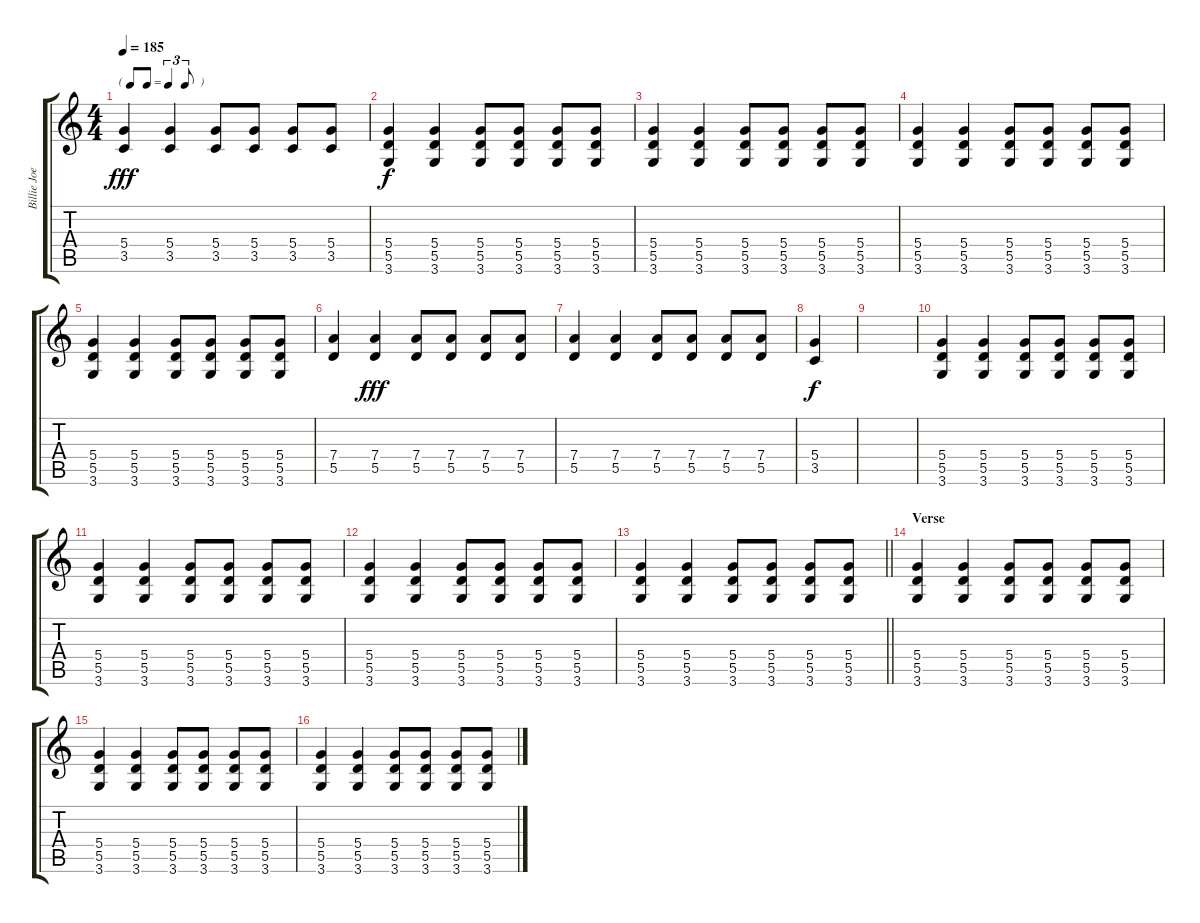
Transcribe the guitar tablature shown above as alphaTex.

\track ("Billie Joe" "Billie Joe") {instrument distortionguitar}
\staff {score tabs}
\tuning (E4 B3 G3 D3 A2 E2) {hide}
\ts (4 4)
\tf triplet8th
\tempo 185
\clef g2
\ks c
(5.4 3.5).4{dy fff} (5.4 3.5).4 (5.4 3.5).8 (5.4 3.5).8 (5.4 3.5).8 (5.4 3.5).8 |
(5.4 5.5 3.6).4{dy f} (5.4 5.5 3.6).4 (5.4 5.5 3.6).8 (5.4 5.5 3.6).8 (5.4 5.5 3.6).8 (5.4 5.5 3.6).8 |
(5.4 5.5 3.6).4 (5.4 5.5 3.6).4 (5.4 5.5 3.6).8 (5.4 5.5 3.6).8 (5.4 5.5 3.6).8 (5.4 5.5 3.6).8 |
(5.4 5.5 3.6).4 (5.4 5.5 3.6).4 (5.4 5.5 3.6).8 (5.4 5.5 3.6).8 (5.4 5.5 3.6).8 (5.4 5.5 3.6).8 |
(5.4 5.5 3.6).4 (5.4 5.5 3.6).4 (5.4 5.5 3.6).8 (5.4 5.5 3.6).8 (5.4 5.5 3.6).8 (5.4 5.5 3.6).8 |
(7.4 5.5).4 (7.4 5.5).4{dy fff} (7.4 5.5).8 (7.4 5.5).8 (7.4 5.5).8 (7.4 5.5).8 |
(7.4 5.5).4 (7.4 5.5).4 (7.4 5.5).8 (7.4 5.5).8 (7.4 5.5).8 (7.4 5.5).8 |
(5.4 3.5).4{dy f} |
|
(5.4 5.5 3.6).4 (5.4 5.5 3.6).4 (5.4 5.5 3.6).8 (5.4 5.5 3.6).8 (5.4 5.5 3.6).8 (5.4 5.5 3.6).8 |
(5.4 5.5 3.6).4 (5.4 5.5 3.6).4 (5.4 5.5 3.6).8 (5.4 5.5 3.6).8 (5.4 5.5 3.6).8 (5.4 5.5 3.6).8 |
(5.4 5.5 3.6).4 (5.4 5.5 3.6).4 (5.4 5.5 3.6).8 (5.4 5.5 3.6).8 (5.4 5.5 3.6).8 (5.4 5.5 3.6).8 |
\barLineRight lightlight
(5.4 5.5 3.6).4 (5.4 5.5 3.6).4 (5.4 5.5 3.6).8 (5.4 5.5 3.6).8 (5.4 5.5 3.6).8 (5.4 5.5 3.6).8 |
\section ("" "Verse")
(5.4 5.5 3.6).4 (5.4 5.5 3.6).4 (5.4 5.5 3.6).8 (5.4 5.5 3.6).8 (5.4 5.5 3.6).8 (5.4 5.5 3.6).8 |
(5.4 5.5 3.6).4 (5.4 5.5 3.6).4 (5.4 5.5 3.6).8 (5.4 5.5 3.6).8 (5.4 5.5 3.6).8 (5.4 5.5 3.6).8 |
(5.4 5.5 3.6).4 (5.4 5.5 3.6).4 (5.4 5.5 3.6).8 (5.4 5.5 3.6).8 (5.4 5.5 3.6).8 (5.4 5.5 3.6).8
